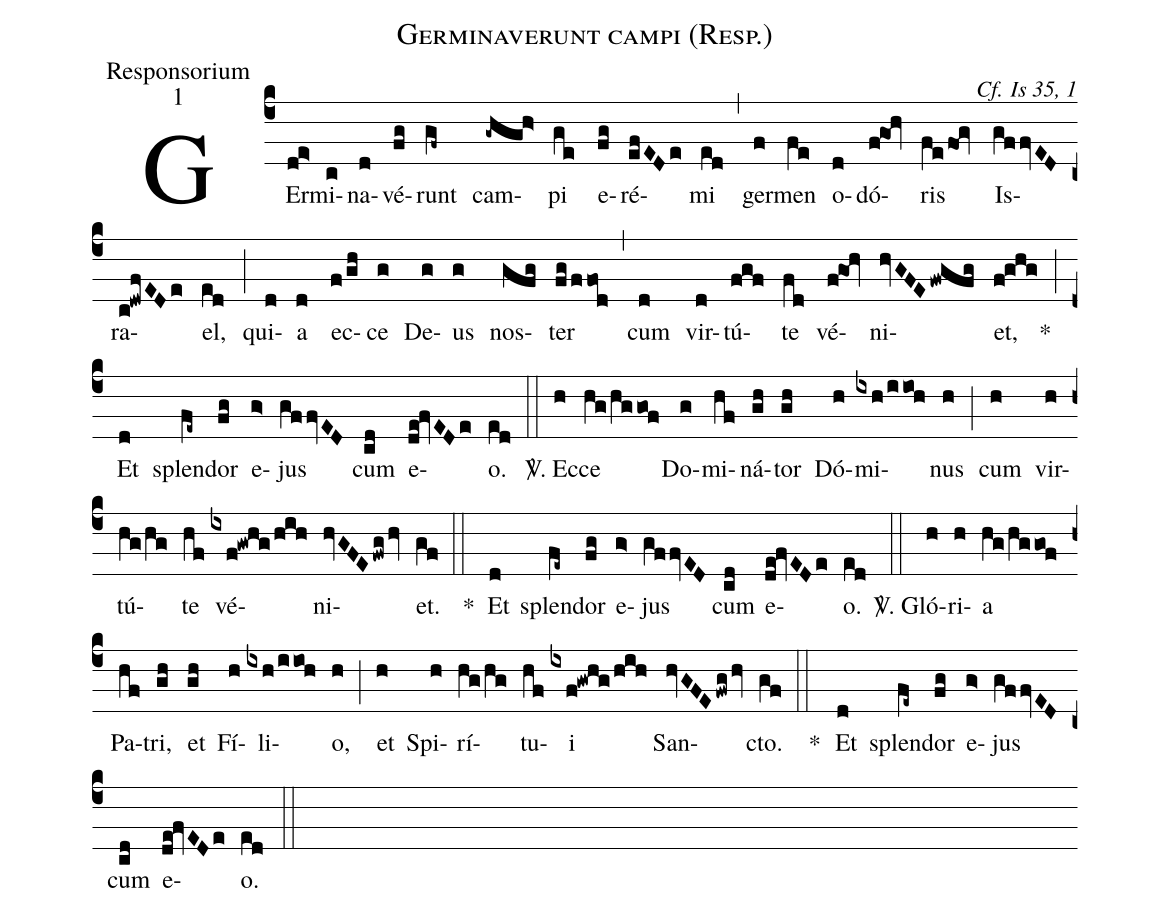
name:Germinaverunt campi (Resp.);
office-part:Responsorium;
mode:1;
commentary:Cf. Is 35, 1;
%%
(c4)GEr(de>)mi(c)na(d)vé(fg)runt(gf~) cam(-ghgh>)pi(ge) e(fg)ré(efEDe)mi(ed) (,) ger(f)men(fe) o(d)dó(f!goh)ris(fefog) Is(gffvED)ra(c!dwfEDe)el,(ed) (;) qui(d)a(d) ec(f/gh)ce(g) De(g)us(g) nos(gfg)ter(fg/ffod) (,) cum(d) vir(d)tú(fgf)te(fd) vé(f!goh)ni(hvGFE/fwgfg)et,(f!ghg) *(;) Et(d) splen(fe~)dor(fg) e(g>)jus(gffvED) cum(cd) e(de!fvEDe)o.(ed) (::)

<sp>V/</sp>. Ec(h)ce(hg/hggof) Do(g)mi(hf)ná(gh)tor(gh) Dó(h)mi(ixh/iioh)nus(h) (;) cum(h) vir(h)tú(hg/hg)te(hf) vé(ixf!gwhg/hih)ni(hvGFE/fwg/hv)et.(gf) (::)
*() Et(d) splen(fe~)dor(fg) e(g>)jus(gffvED) cum(cd) e(de!fvEDe)o.(ed) (::)

<sp>V/</sp>. Gló(h)ri(h)a(hg/hggof) Pa(hf)tri,(gh) et(gh) Fí(h)li(ixh/iioh)o,(h) (;) et(h) Spi(h)rí(hg/hg)tu(hf)i(ixf!gwhg/hih) San(hvGFE/fwg/hv)cto.(gf) (::)
*() Et(d) splen(fe~)dor(fg) e(g>)jus(gffvED) cum(cd) e(de!fvEDe)o.(ed) (::)
